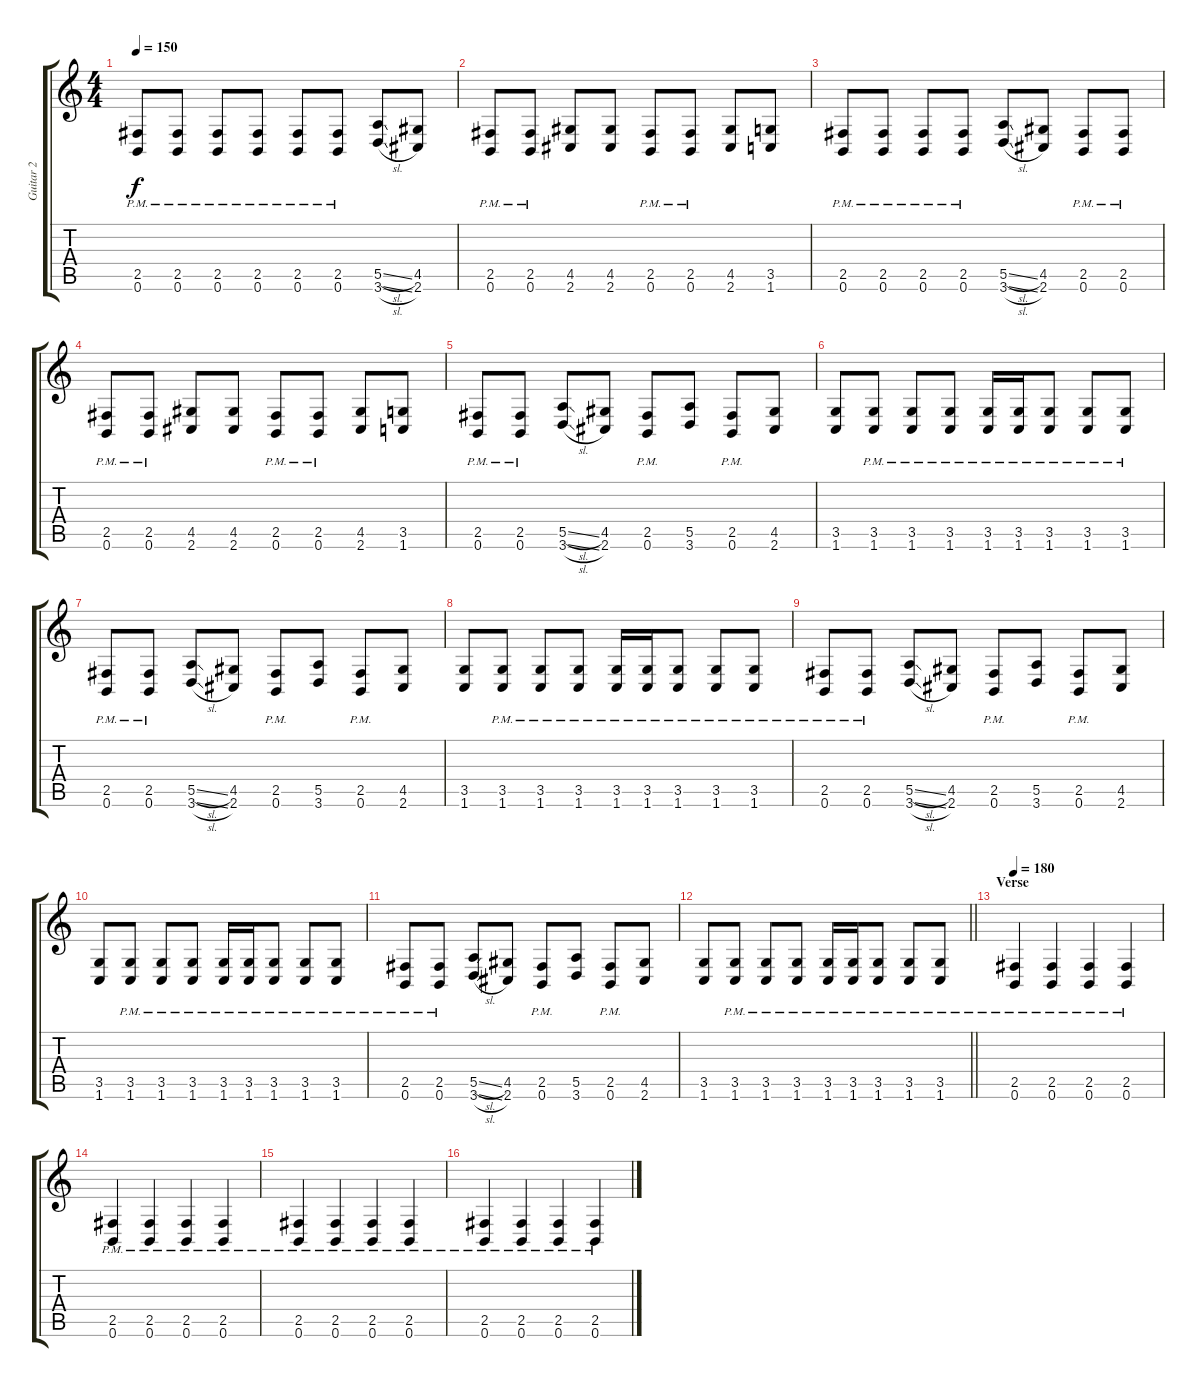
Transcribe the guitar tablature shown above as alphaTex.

\track ("Guitar 2" "Guitar 2") {instrument distortionguitar}
\staff {score tabs}
\tuning (B3 Gb3 D3 A2 E2 B1) {hide}
\ts (4 4)
\tempo 150
\clef g2
\ks c
(2.5{pm} 0.6{pm}).8{dy f} (2.5{pm} 0.6{pm}).8 (2.5{pm} 0.6{pm}).8 (2.5{pm} 0.6{pm}).8 (2.5{pm} 0.6{pm}).8 (2.5{pm} 0.6{pm}).8 (5.5{sl} 3.6{sl}).8 (4.5 2.6).8 |
(2.5{pm} 0.6{pm}).8 (2.5{pm} 0.6{pm}).8 (4.5 2.6).8 (4.5 2.6).8 (2.5{pm} 0.6{pm}).8 (2.5{pm} 0.6{pm}).8 (4.5 2.6).8 (3.5 1.6).8 |
(2.5{pm} 0.6{pm}).8 (2.5{pm} 0.6{pm}).8 (2.5{pm} 0.6{pm}).8 (2.5{pm} 0.6{pm}).8 (5.5{sl} 3.6{sl}).8 (4.5 2.6).8 (2.5{pm} 0.6{pm}).8 (2.5{pm} 0.6{pm}).8 |
(2.5{pm} 0.6{pm}).8 (2.5{pm} 0.6{pm}).8 (4.5 2.6).8 (4.5 2.6).8 (2.5{pm} 0.6{pm}).8 (2.5{pm} 0.6{pm}).8 (4.5 2.6).8 (3.5 1.6).8 |
(2.5{pm} 0.6{pm}).8 (2.5{pm} 0.6{pm}).8 (5.5{sl} 3.6{sl}).8 (4.5 2.6).8 (2.5{pm} 0.6{pm}).8 (5.5 3.6).8 (2.5{pm} 0.6{pm}).8 (4.5 2.6).8 |
(3.5 1.6).8 (3.5{pm} 1.6{pm}).8 (3.5{pm} 1.6{pm}).8 (3.5{pm} 1.6{pm}).8 (3.5{pm} 1.6{pm}).16 (3.5{pm} 1.6{pm}).16 (3.5{pm} 1.6{pm}).8 (3.5{pm} 1.6{pm}).8 (3.5{pm} 1.6{pm}).8 |
(2.5{pm} 0.6{pm}).8 (2.5{pm} 0.6{pm}).8 (5.5{sl} 3.6{sl}).8 (4.5 2.6).8 (2.5{pm} 0.6{pm}).8 (5.5 3.6).8 (2.5{pm} 0.6{pm}).8 (4.5 2.6).8 |
(3.5 1.6).8 (3.5{pm} 1.6{pm}).8 (3.5{pm} 1.6{pm}).8 (3.5{pm} 1.6{pm}).8 (3.5{pm} 1.6{pm}).16 (3.5{pm} 1.6{pm}).16 (3.5{pm} 1.6{pm}).8 (3.5{pm} 1.6{pm}).8 (3.5{pm} 1.6{pm}).8 |
(2.5{pm} 0.6{pm}).8 (2.5{pm} 0.6{pm}).8 (5.5{sl} 3.6{sl}).8 (4.5 2.6).8 (2.5{pm} 0.6{pm}).8 (5.5 3.6).8 (2.5{pm} 0.6{pm}).8 (4.5 2.6).8 |
(3.5 1.6).8 (3.5{pm} 1.6{pm}).8 (3.5{pm} 1.6{pm}).8 (3.5{pm} 1.6{pm}).8 (3.5{pm} 1.6{pm}).16 (3.5{pm} 1.6{pm}).16 (3.5{pm} 1.6{pm}).8 (3.5{pm} 1.6{pm}).8 (3.5{pm} 1.6{pm}).8 |
(2.5{pm} 0.6{pm}).8 (2.5{pm} 0.6{pm}).8 (5.5{sl} 3.6{sl}).8 (4.5 2.6).8 (2.5{pm} 0.6{pm}).8 (5.5 3.6).8 (2.5{pm} 0.6{pm}).8 (4.5 2.6).8 |
\barLineRight lightlight
(3.5 1.6).8 (3.5{pm} 1.6{pm}).8 (3.5{pm} 1.6{pm}).8 (3.5{pm} 1.6{pm}).8 (3.5{pm} 1.6{pm}).16 (3.5{pm} 1.6{pm}).16 (3.5{pm} 1.6{pm}).8 (3.5{pm} 1.6{pm}).8 (3.5{pm} 1.6{pm}).8 |
\section ("" "Verse")
\tempo 190
\tempo 180
(2.5{pm} 0.6{pm}).4 (2.5{pm} 0.6{pm}).4 (2.5{pm} 0.6{pm}).4 (2.5{pm} 0.6{pm}).4 |
(2.5{pm} 0.6{pm}).4 (2.5{pm} 0.6{pm}).4 (2.5{pm} 0.6{pm}).4 (2.5{pm} 0.6{pm}).4 |
(2.5{pm} 0.6{pm}).4 (2.5{pm} 0.6{pm}).4 (2.5{pm} 0.6{pm}).4 (2.5{pm} 0.6{pm}).4 |
(2.5{pm} 0.6{pm}).4 (2.5{pm} 0.6{pm}).4 (2.5{pm} 0.6{pm}).4 (2.5{pm} 0.6{pm}).4
